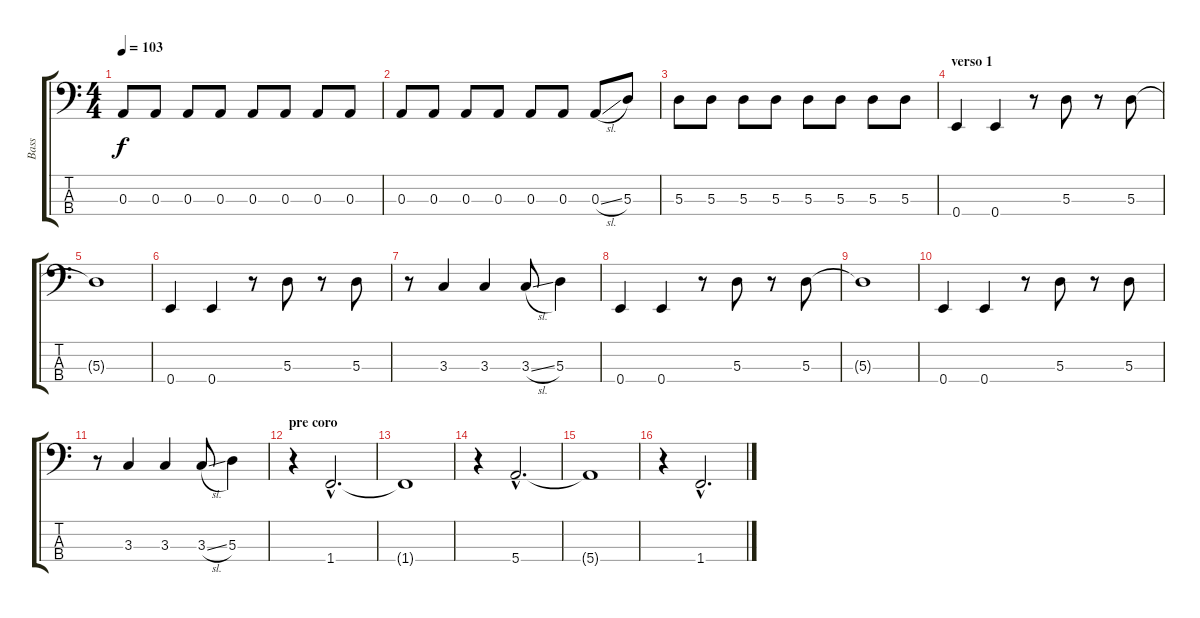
\track ("Bass" "Bass") {instrument electricbassfinger}
\staff {score tabs}
\tuning (G2 D2 A1 E1) {hide}
\ts (4 4)
\tempo 103
\clef f4
\ks c
0.3.8{dy f} 0.3.8 0.3.8 0.3.8 0.3.8 0.3.8 0.3.8 0.3.8 |
0.3.8 0.3.8 0.3.8 0.3.8 0.3.8 0.3.8 0.3{sl}.8 5.3.8 |
5.3.8 5.3.8 5.3.8 5.3.8 5.3.8 5.3.8 5.3.8 5.3.8 |
\section ("" "verso 1")
0.4.4 0.4.4 r.8 5.3.8 r.8 5.3.8 |
5.3{t}.1 |
0.4.4 0.4.4 r.8 5.3.8 r.8 5.3.8 |
r.8 3.3.4 3.3.4 3.3{sl}.8 5.3.4 |
0.4.4 0.4.4 r.8 5.3.8 r.8 5.3.8 |
5.3{t}.1 |
0.4.4 0.4.4 r.8 5.3.8 r.8 5.3.8 |
r.8 3.3.4 3.3.4 3.3{sl}.8 5.3.4 |
\section ("" "pre coro")
r.4 1.4{hac}.2{d} |
1.4{t}.1 |
r.4 5.4{hac}.2{d} |
5.4{t}.1 |
r.4 1.4{hac}.2{d}
